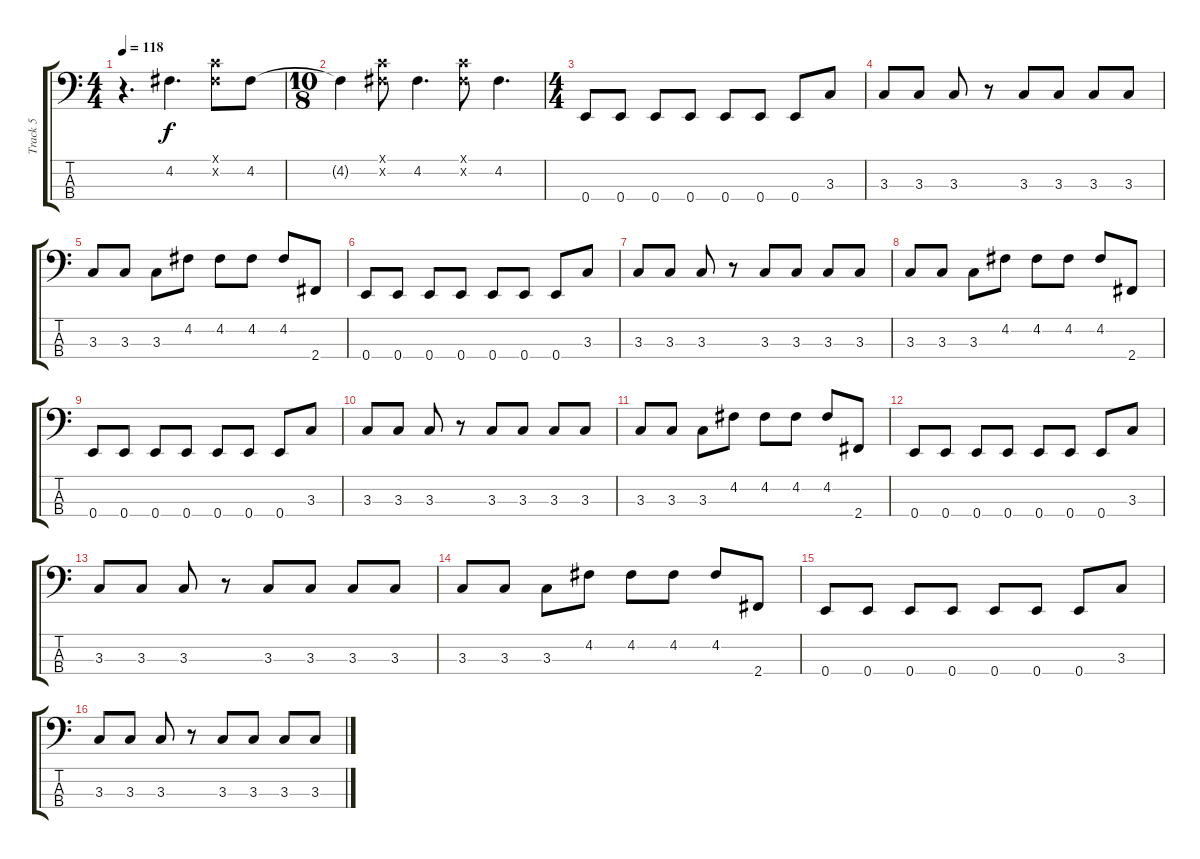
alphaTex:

\track ("Track 5" "Track 5") {instrument electricbassfinger}
\staff {score tabs}
\tuning (G2 D2 A1 E1) {hide}
\ts (4 4)
\tempo 118
\clef f4
\ks c
r.4{d dy f} 4.2.4{d} (5.1{x} 4.2{x}).8 4.2.8 |
\ts (10 8)
4.2{t}.4 (5.1{x} 4.2{x}).8 4.2.4{d} (5.1{x} 4.2{x}).8 4.2.4{d} |
\ts (4 4)
0.4.8 0.4.8 0.4.8 0.4.8 0.4.8 0.4.8 0.4.8 3.3.8 |
3.3.8 3.3.8 3.3.8 r.8 3.3.8 3.3.8 3.3.8 3.3.8 |
3.3.8 3.3.8 3.3.8 4.2.8 4.2.8 4.2.8 4.2.8 2.4.8 |
0.4.8 0.4.8 0.4.8 0.4.8 0.4.8 0.4.8 0.4.8 3.3.8 |
3.3.8 3.3.8 3.3.8 r.8 3.3.8 3.3.8 3.3.8 3.3.8 |
3.3.8 3.3.8 3.3.8 4.2.8 4.2.8 4.2.8 4.2.8 2.4.8 |
0.4.8 0.4.8 0.4.8 0.4.8 0.4.8 0.4.8 0.4.8 3.3.8 |
3.3.8 3.3.8 3.3.8 r.8 3.3.8 3.3.8 3.3.8 3.3.8 |
3.3.8 3.3.8 3.3.8 4.2.8 4.2.8 4.2.8 4.2.8 2.4.8 |
0.4.8 0.4.8 0.4.8 0.4.8 0.4.8 0.4.8 0.4.8 3.3.8 |
3.3.8 3.3.8 3.3.8 r.8 3.3.8 3.3.8 3.3.8 3.3.8 |
3.3.8 3.3.8 3.3.8 4.2.8 4.2.8 4.2.8 4.2.8 2.4.8 |
0.4.8 0.4.8 0.4.8 0.4.8 0.4.8 0.4.8 0.4.8 3.3.8 |
3.3.8 3.3.8 3.3.8 r.8 3.3.8 3.3.8 3.3.8 3.3.8
